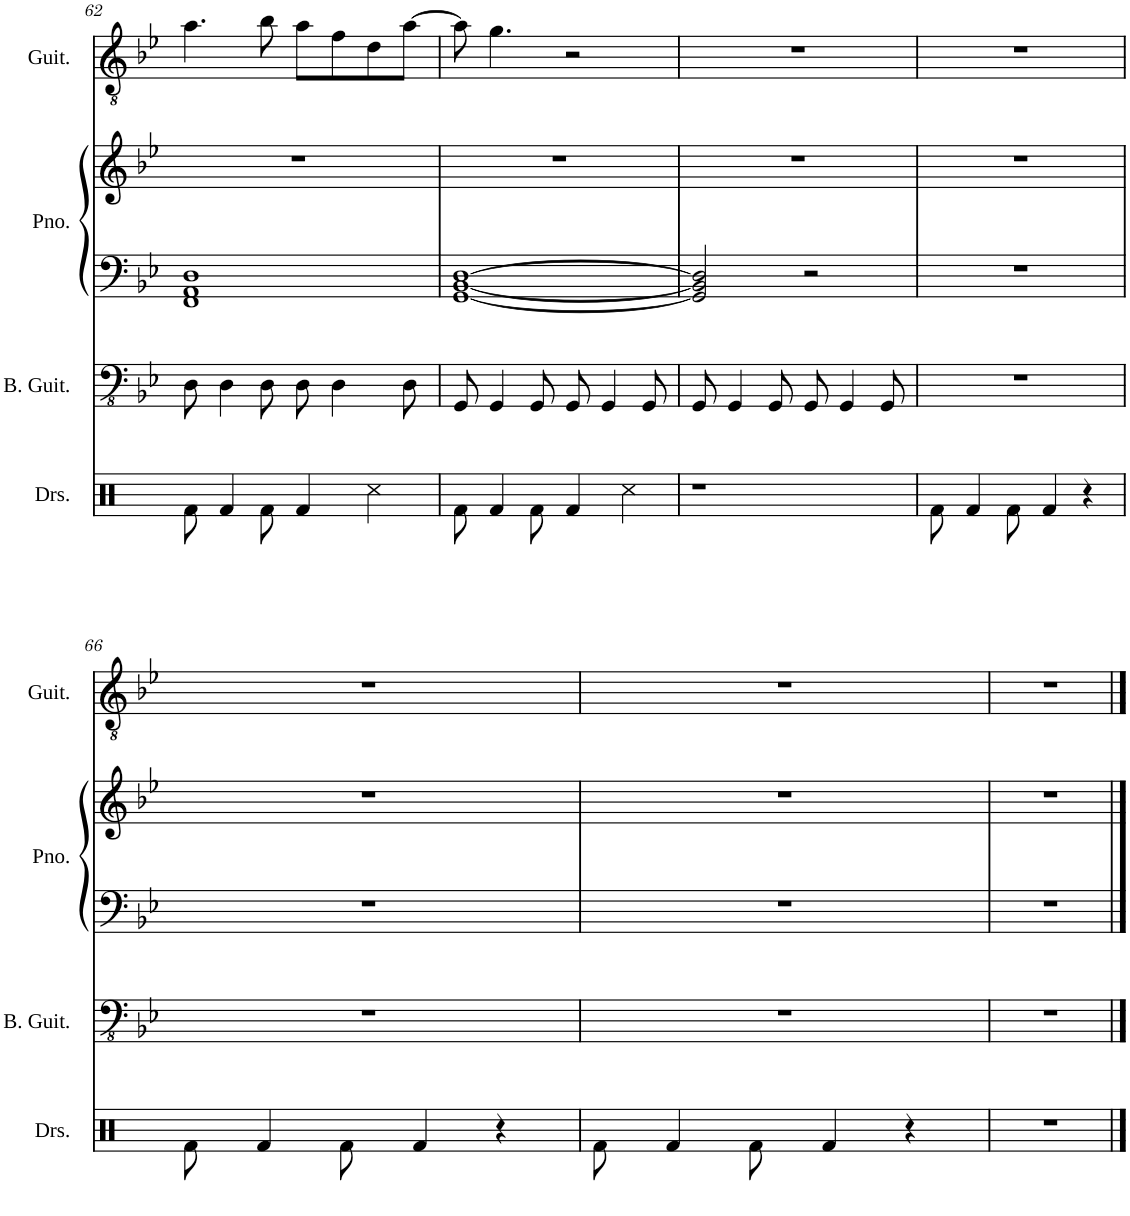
**kern	**kern	**kern	**kern	**kern
*part4	*part3	*part2	*part2	*part1
*staff5	*staff4	*staff3	*staff2	*staff1
*I"Drumset	*I"Bass Guitar	*I"Piano	*	*I"Guitar
*I'Drs.	*I'B. Guit.	*I'Pno.	*	*I'Guit.
!!LO:PB:g=z
*clefX	*clefFv4	*clefF4	*clefG2	*clefGv2
*	*	*Trd-7c-12	*Trd-7c-12	*
*k[]	*k[b-e-]	*k[b-e-]	*k[b-e-]	*k[b-e-]
*M4/4	*M4/4	*M4/4	*M4/4	*M4/4
=62	=62	=62	=62	=62
8Rf\	8DD\	1FF 1AA 1D	1r	4.a\
4Rf/	4DD\	.	.	.
8Rf\	8DD\	.	.	8b-\
4Rf/	8DD\	.	.	8a\L
.	4DD\	.	.	8f\
4Rcc\	.	.	.	8d\
.	8DD\	.	.	[8a\J
=63	=63	=63	=63	=63
8Rf\	8GGG/	[1GG [1BB- [1D	1r	8a\]
4Rf/	4GGG/	.	.	4.g\
8Rf\	8GGG/	.	.	.
4Rf/	8GGG/	.	.	2r
.	4GGG/	.	.	.
4Rcc\	.	.	.	.
.	8GGG/	.	.	.
=64	=64	=64	=64	=64
1r	8GGG/	2GG/] 2BB-/] 2D/]	1r	1r
.	4GGG/	.	.	.
.	8GGG/	.	.	.
.	8GGG/	2r	.	.
.	4GGG/	.	.	.
.	8GGG/	.	.	.
=65	=65	=65	=65	=65
8Rf\	1r	1r	1r	1r
4Rf/	.	.	.	.
8Rf\	.	.	.	.
4Rf/	.	.	.	.
4r	.	.	.	.
!!LO:LB:g=z
=66	=66	=66	=66	=66
8Rf\	1r	1r	1r	1r
4Rf/	.	.	.	.
8Rf\	.	.	.	.
4Rf/	.	.	.	.
4r	.	.	.	.
=67	=67	=67	=67	=67
8Rf\	1r	1r	1r	1r
4Rf/	.	.	.	.
8Rf\	.	.	.	.
4Rf/	.	.	.	.
4r	.	.	.	.
=68	=68	=68	=68	=68
1r	1r	1r	1r	1r
==	==	==	==	==
*-	*-	*-	*-	*-
